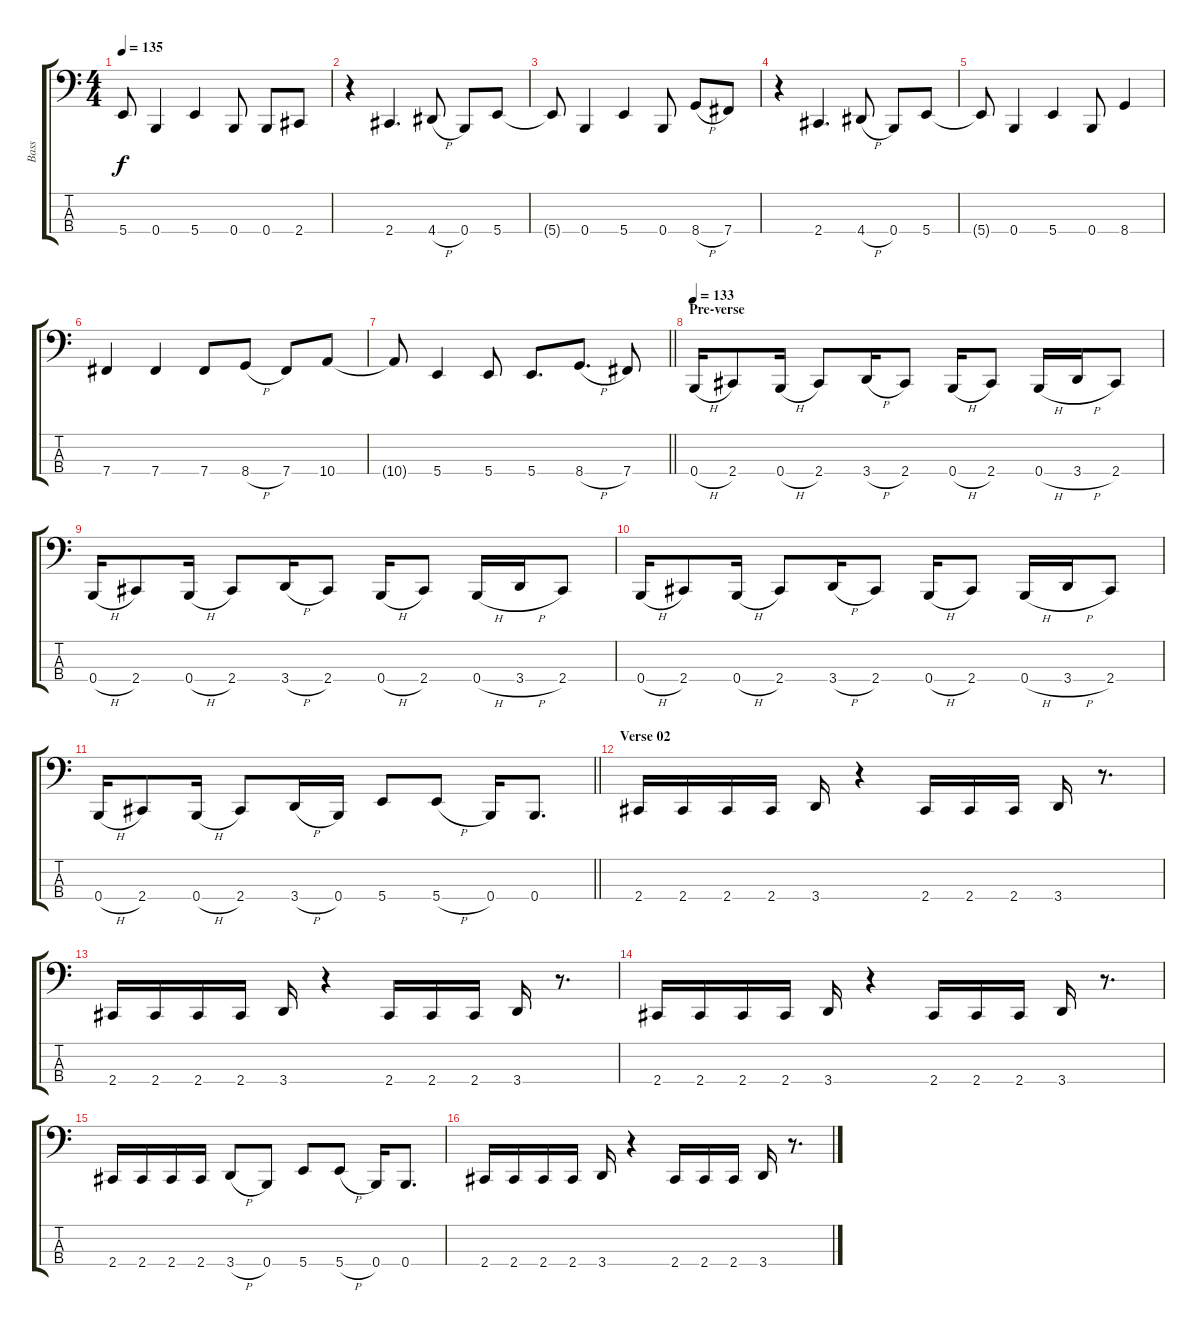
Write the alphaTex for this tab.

\track ("Bass" "Bass") {instrument electricbassfinger}
\staff {score tabs}
\tuning (E2 B1 Gb1 B0) {hide}
\ts (4 4)
\tempo 135
\clef f4
\ks c
5.4{t}.8{dy f} 0.4.4 5.4.4 0.4.8 0.4.8 2.4.8 |
r.4 2.4.4{d} 4.4{h}.8 0.4.8 5.4.8 |
5.4{t}.8 0.4.4 5.4.4 0.4.8 8.4{h}.8 7.4.8 |
r.4 2.4.4{d} 4.4{h}.8 0.4.8 5.4.8 |
5.4{t}.8 0.4.4 5.4.4 0.4.8 8.4.4 |
7.4.4 7.4.4 7.4.8 8.4{h}.8 7.4.8 10.4.8 |
\barLineRight lightlight
10.4{t}.8 5.4.4 5.4.8 5.4.8{d} 8.4{h}.8{d} 7.4.8 |
\section ("" "Pre-verse")
\tempo 133
0.4{h}.16 2.4.8 0.4{h}.16 2.4.8 3.4{h}.16 2.4.8 0.4{h}.16 2.4.8 0.4{h}.16 3.4{h}.16 2.4.8 |
0.4{h}.16 2.4.8 0.4{h}.16 2.4.8 3.4{h}.16 2.4.8 0.4{h}.16 2.4.8 0.4{h}.16 3.4{h}.16 2.4.8 |
0.4{h}.16 2.4.8 0.4{h}.16 2.4.8 3.4{h}.16 2.4.8 0.4{h}.16 2.4.8 0.4{h}.16 3.4{h}.16 2.4.8 |
\barLineRight lightlight
0.4{h}.16 2.4.8 0.4{h}.16 2.4.8 3.4{h}.16 0.4.16 5.4.8 5.4{h}.8 0.4.16 0.4.8{d} |
\section ("" "Verse 02")
2.4.16 2.4.16 2.4.16 2.4.16 3.4.16 r.4 2.4.16 2.4.16 2.4.16 3.4.16 r.8{d} |
2.4.16 2.4.16 2.4.16 2.4.16 3.4.16 r.4 2.4.16 2.4.16 2.4.16 3.4.16 r.8{d} |
2.4.16 2.4.16 2.4.16 2.4.16 3.4.16 r.4 2.4.16 2.4.16 2.4.16 3.4.16 r.8{d} |
2.4.16 2.4.16 2.4.16 2.4.16 3.4{h}.8 0.4.8 5.4.8 5.4{h}.8 0.4.16 0.4.8{d} |
2.4.16 2.4.16 2.4.16 2.4.16 3.4.16 r.4 2.4.16 2.4.16 2.4.16 3.4.16 r.8{d}
